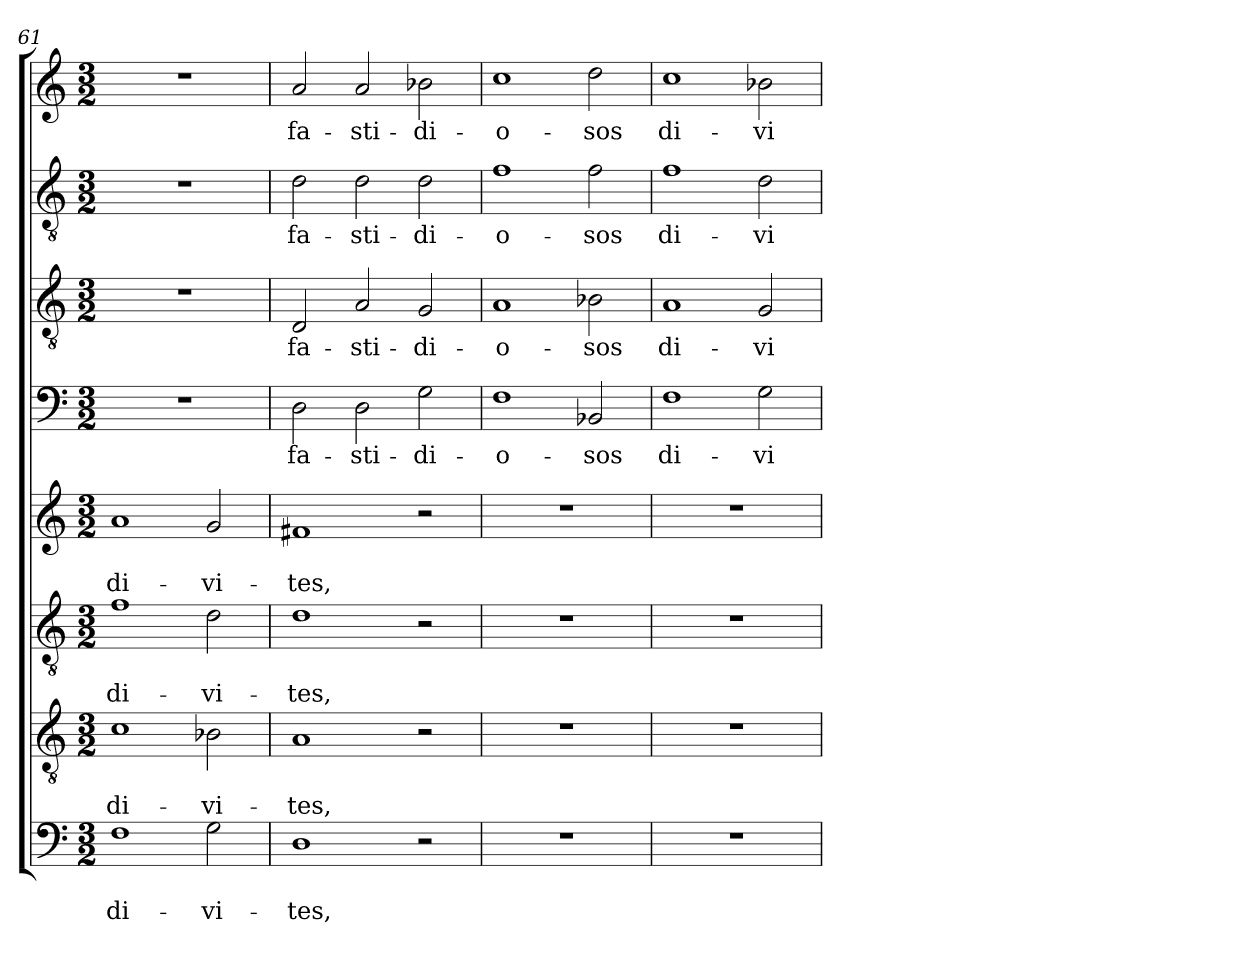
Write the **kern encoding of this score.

**kern	**text	**text	**kern	**text	**text	**kern	**text	**text	**kern	**text	**text	**kern	**text	**kern	**text	**kern	**text	**kern	**text
*part8	*part8	*part8	*part7	*part7	*part7	*part6	*part6	*part6	*part5	*part5	*part5	*part4	*part4	*part3	*part3	*part2	*part2	*part1	*part1
*staff8	*staff8	*staff8	*staff7	*staff7	*staff7	*staff6	*staff6	*staff6	*staff5	*staff5	*staff5	*staff4	*staff4	*staff3	*staff3	*staff2	*staff2	*staff1	*staff1
*clefF4	*	*	*clefGv2	*	*	*clefGv2	*	*	*clefG2	*	*	*clefF4	*	*clefGv2	*	*clefGv2	*	*clefG2	*
*k[]	*	*	*k[]	*	*	*k[]	*	*	*k[]	*	*	*k[]	*	*k[]	*	*k[]	*	*k[]	*
*C:	*	*	*C:	*	*	*C:	*	*	*C:	*	*	*C:	*	*C:	*	*C:	*	*C:	*
*M3/2	*	*	*M3/2	*	*	*M3/2	*	*	*M3/2	*	*	*M3/2	*	*M3/2	*	*M3/2	*	*M3/2	*
=61	=61	=61	=61	=61	=61	=61	=61	=61	=61	=61	=61	=61	=61	=61	=61	=61	=61	=61	=61
!	!	!LO:LY:b	!	!	!LO:LY:b	!	!	!LO:LY:b	!	!	!LO:LY:b	!	!	!	!	!	!	!	!
1F	.	di-	1c	.	di-	1f	.	di-	1a	.	di-	1.r	.	1.r	.	1.r	.	1.r	.
!	!	!LO:LY:b	!	!	!LO:LY:b	!	!	!LO:LY:b	!	!	!LO:LY:b	!	!	!	!	!	!	!	!
2G\	.	-vi-	2B-X\	.	-vi-	2d\	.	-vi-	2g/	.	-vi-	.	.	.	.	.	.	.	.
=62	=62	=62	=62	=62	=62	=62	=62	=62	=62	=62	=62	=62	=62	=62	=62	=62	=62	=62	=62
!	!	!LO:LY:b	!	!	!LO:LY:b	!	!	!LO:LY:b	!	!	!LO:LY:b	!	!LO:LY:b	!	!LO:LY:b	!	!LO:LY:b	!	!LO:LY:b
1D	.	-tes,	1A	.	-tes,	1d	.	-tes,	1f#X	.	-tes,	2D\	fa-	2D/	fa-	2d\	fa-	2a/	fa-
!	!	!	!	!	!	!	!	!	!	!	!	!	!LO:LY:b	!	!LO:LY:b	!	!LO:LY:b	!	!LO:LY:b
.	.	.	.	.	.	.	.	.	.	.	.	2D\	-sti-	2A/	-sti-	2d\	-sti-	2a/	-sti-
!	!	!	!	!	!	!	!	!	!	!	!	!	!LO:LY:b	!	!LO:LY:b	!	!LO:LY:b	!	!LO:LY:b
2r	.	.	2r	.	.	2r	.	.	2r	.	.	2G\	-di-	2G/	-di-	2d\	-di-	2b-X\	-di-
=63	=63	=63	=63	=63	=63	=63	=63	=63	=63	=63	=63	=63	=63	=63	=63	=63	=63	=63	=63
!	!	!	!	!	!	!	!	!	!	!	!	!	!LO:LY:b	!	!LO:LY:b	!	!LO:LY:b	!	!LO:LY:b
1.r	.	.	1.r	.	.	1.r	.	.	1.r	.	.	1F	-o-	1A	-o-	1f	-o-	1cc	-o-
!	!	!	!	!	!	!	!	!	!	!	!	!	!LO:LY:b	!	!LO:LY:b	!	!LO:LY:b	!	!LO:LY:b
.	.	.	.	.	.	.	.	.	.	.	.	2BB-X/	-sos	2B-X\	-sos	2f\	-sos	2dd\	-sos
!!LO:PB:g=z
=64	=64	=64	=64	=64	=64	=64	=64	=64	=64	=64	=64	=64	=64	=64	=64	=64	=64	=64	=64
!	!	!	!	!	!	!	!	!	!	!	!	!	!LO:LY:b	!	!LO:LY:b	!	!LO:LY:b	!	!LO:LY:b
1.r	.	.	1.r	.	.	1.r	.	.	1.r	.	.	1F	di-	1A	di-	1f	di-	1cc	di-
!	!	!	!	!	!	!	!	!	!	!	!	!	!LO:LY:b	!	!LO:LY:b	!	!LO:LY:b	!	!LO:LY:b
.	.	.	.	.	.	.	.	.	.	.	.	2G\	-vi-	2G/	-vi-	2d\	-vi-	2b-X\	-vi-
=	=	=	=	=	=	=	=	=	=	=	=	=	=	=	=	=	=	=	=
*-	*-	*-	*-	*-	*-	*-	*-	*-	*-	*-	*-	*-	*-	*-	*-	*-	*-	*-	*-
